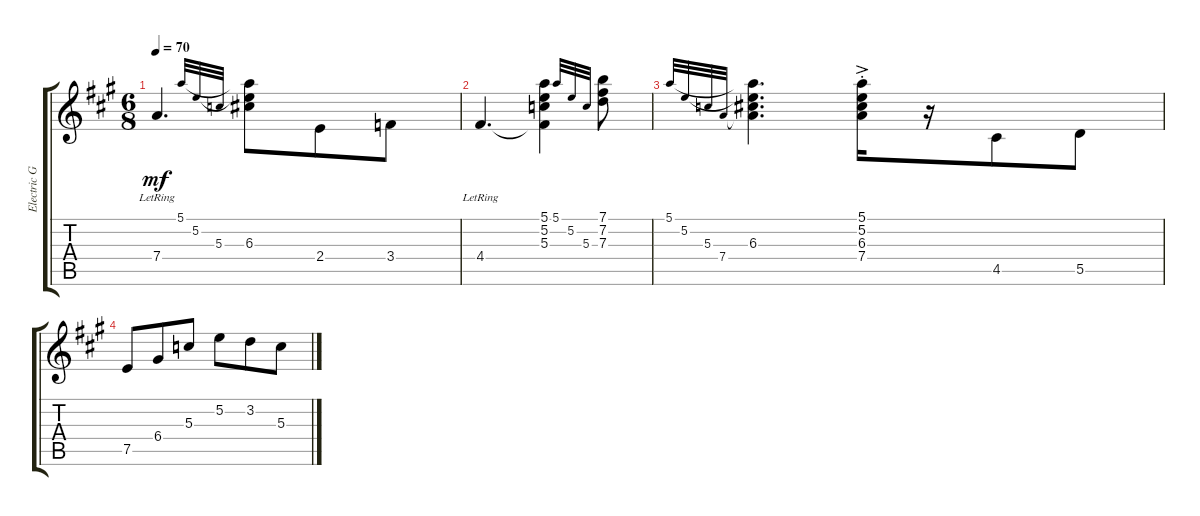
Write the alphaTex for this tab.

\track ("Electric Guitar" "Electric G") {instrument electricguitarclean}
\staff {score tabs}
\tuning (E4 B3 G3 D3 A2 E2) {hide}
\ts (6 8)
\tempo 70
\clef g2
\ks a
7.4{lr}.4{d dy mf instrument electricguitarclean} 5.1.32{gr onbeat} 5.2.32{gr onbeat} 5.3.32{gr onbeat} (5.1{t} 5.2{t} 6.3).8 2.4.8 3.4.8 |
4.4{lr}.4{d} (5.1 5.2 5.3 4.4{t}).4 5.1.32{gr onbeat} 5.2.32{gr onbeat} 5.3.32{gr onbeat} (7.1 7.2 7.3).8 |
5.1.32{gr onbeat} 5.2.32{gr onbeat} 5.3.32{gr onbeat} 7.4.32{gr onbeat} (5.1{t} 5.2{t} 6.3 7.4{t}).4{d} (5.1{ac st} 5.2{ac st} 6.3{ac st} 7.4{ac st}).16 r.16 4.5.8 5.5.8 |
7.5.8 6.4.8 5.3.8 5.2.8 3.2.8 5.3.8
